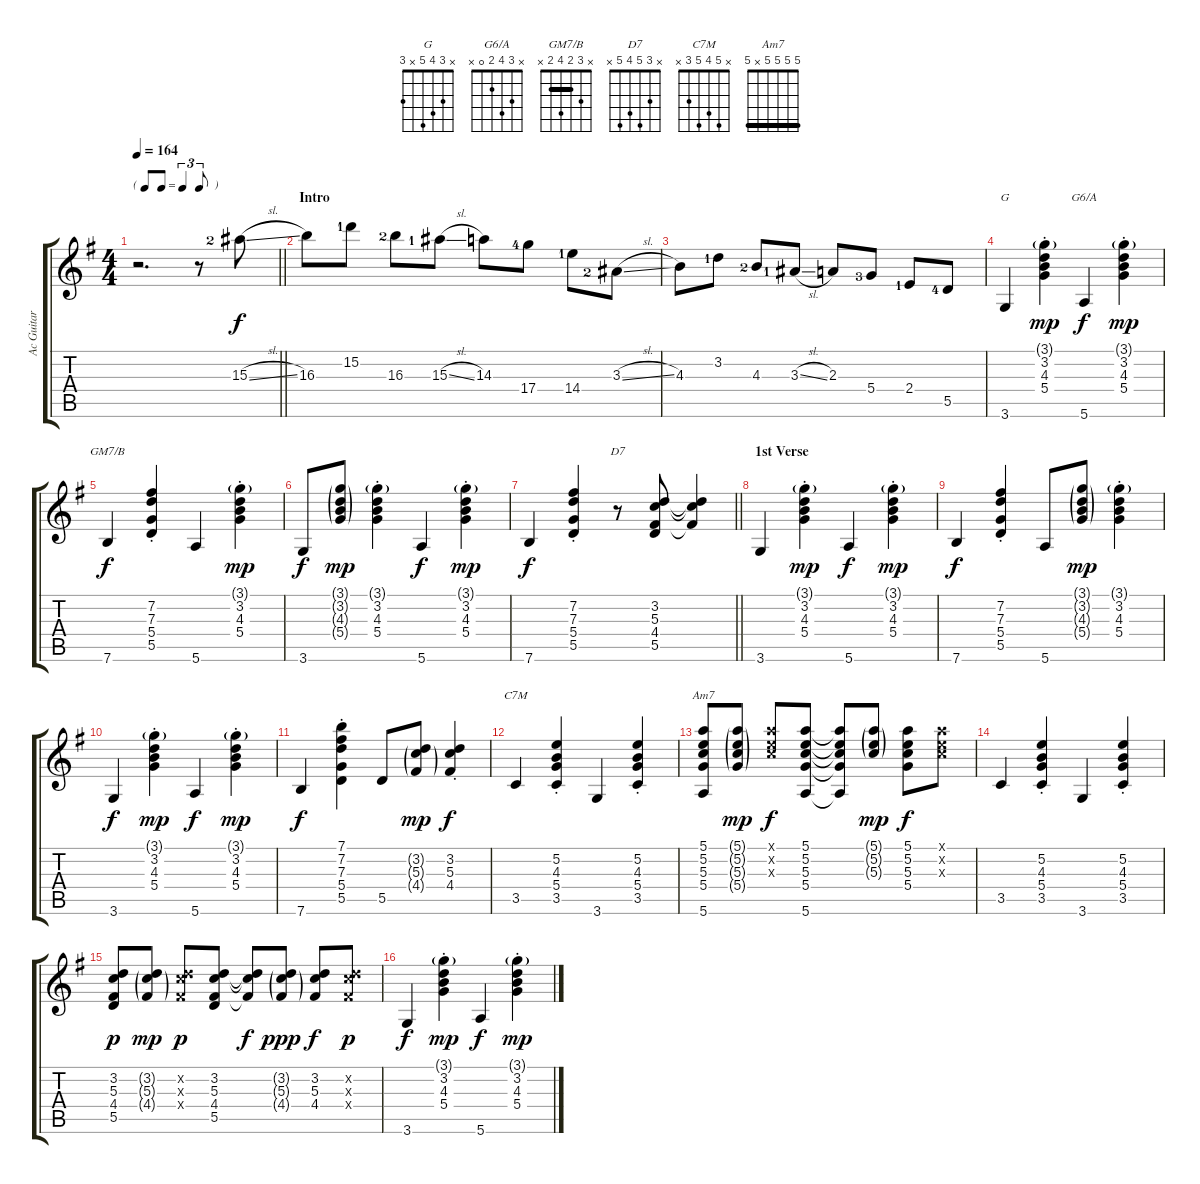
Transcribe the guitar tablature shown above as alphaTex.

\track ("Ac Guitar" "Ac Guitar") {instrument acousticguitarsteel}
\staff {score tabs}
\tuning (E4 B3 G3 D3 A2 E2) {hide}
\chord ("G" x 3 4 5 x 3)
\chord ("G6/A" x 3 4 2 0 x)
\chord ("GM7/B" x 3 2 4 2 x) {barre 2}
\chord ("D7" x 3 5 4 5 x)
\chord ("C7M" x 5 4 5 3 x)
\chord ("Am7" 5 5 5 5 x 5) {barre 5}
\ts (4 4)
\tf triplet8th
\tempo 164
\clef g2
\barLineRight lightlight
\ks g
r.2{d dy f instrument acousticguitarsteel} r.8 15.3{sl lf 3}.8 |
\section ("" "Intro")
16.3.8 15.2{lf 2}.8 16.3{lf 3}.8 15.3{sl lf 2}.8 14.3.8 17.4{lf 5}.8 14.4{lf 2}.8 3.3{sl lf 3}.8 |
4.3.8 3.2{lf 2}.8 4.3{lf 3}.8 3.3{sl lf 2}.8 2.3.8 5.4{lf 4}.8 2.4{lf 2}.8 5.5{lf 5}.8 |
3.6.4{ch "G"} (3.1{g} 3.2{st} 4.3{st} 5.4{st}).4{dy mp} 5.6.4{ch "G6/A" dy f} (3.1{g} 3.2{st} 4.3{st} 5.4{st}).4{dy mp} |
7.6.4{ch "GM7/B" dy f} (7.2{st} 7.3{st} 5.4{st} 5.5).4 5.6.4 (3.1{g} 3.2{st} 4.3{st} 5.4{st}).4{dy mp} |
3.6.8{dy f} (3.1{g} 3.2{g} 4.3{g} 5.4{g}).8{dy mp} (3.1{g} 3.2{st} 4.3{st} 5.4{st}).4 5.6.4{dy f} (3.1{g} 3.2{st} 4.3{st} 5.4{st}).4{dy mp} |
\barLineRight lightlight
7.6.4{dy f} (7.2{st} 7.3{st} 5.4{st} 5.5).4 r.8{ch "D7"} (3.2 5.3 4.4 5.5).8 (3.2{t} 5.3{t} 4.4{t}).4 |
\section ("" "1st Verse")
3.6.4 (3.1{g} 3.2{st} 4.3{st} 5.4{st}).4{dy mp} 5.6.4{dy f} (3.1{g} 3.2{st} 4.3{st} 5.4{st}).4{dy mp} |
7.6.4{dy f} (7.2{st} 7.3{st} 5.4{st} 5.5).4 5.6.8 (3.1{g} 3.2{g} 4.3{g} 5.4{g}).8{dy mp} (3.1{g} 3.2{st} 4.3{st} 5.4{st}).4 |
3.6.4{dy f} (3.1{g} 3.2{st} 4.3{st} 5.4{st}).4{dy mp} 5.6.4{dy f} (3.1{g} 3.2{st} 4.3{st} 5.4{st}).4{dy mp} |
7.6.4{dy f} (7.1 7.2{st} 7.3{st} 5.4{st} 5.5).4 5.5.8 (3.2{g} 5.3{g} 4.4{g}).8{dy mp} (3.2{st} 5.3{st} 4.4{st}).4{dy f} |
3.5.4{ch "C7M"} (5.2{st} 4.3{st} 5.4{st} 3.5{st}).4 3.6.4 (5.2{st} 4.3{st} 5.4{st} 3.5{st}).4 |
(5.1 5.2 5.3 5.4 5.6).8{ch "Am7"} (5.1{g} 5.2{g} 5.3{g} 5.4{g}).8{dy mp} (5.1{x} 5.2{x} 5.3{x}).8{dy f} (5.1 5.2 5.3 5.4 5.6).8 (5.1{t} 5.2{t} 5.3{t} 5.4{t} 5.6{t}).8 (5.1{g} 5.2{g} 5.3{g}).8{dy mp} (5.1 5.2 5.3 5.4).8{dy f} (5.1{x} 5.2{x} 5.3{x}).8 |
3.5.4 (5.2{st} 4.3{st} 5.4{st} 3.5{st}).4 3.6.4 (5.2{st} 4.3{st} 5.4{st} 3.5{st}).4 |
(3.2 5.3 4.4 5.5).8{dy p} (3.2{g} 5.3{g} 4.4{g}).8{dy mp} (3.2{x} 5.3{x} 4.4{x}).8{dy p} (3.2 5.3 4.4 5.5).8 (3.2{t} 5.3{t} 4.4{t}).8{dy f} (3.2{g} 5.3{g} 4.4{g}).8{dy ppp} (3.2 5.3 4.4).8{dy f} (3.2{x} 5.3{x} 4.4{x}).8{dy p} |
3.6.4{dy f} (3.1{g} 3.2{st} 4.3{st} 5.4{st}).4{dy mp} 5.6.4{dy f} (3.1{g} 3.2{st} 4.3{st} 5.4{st}).4{dy mp}
